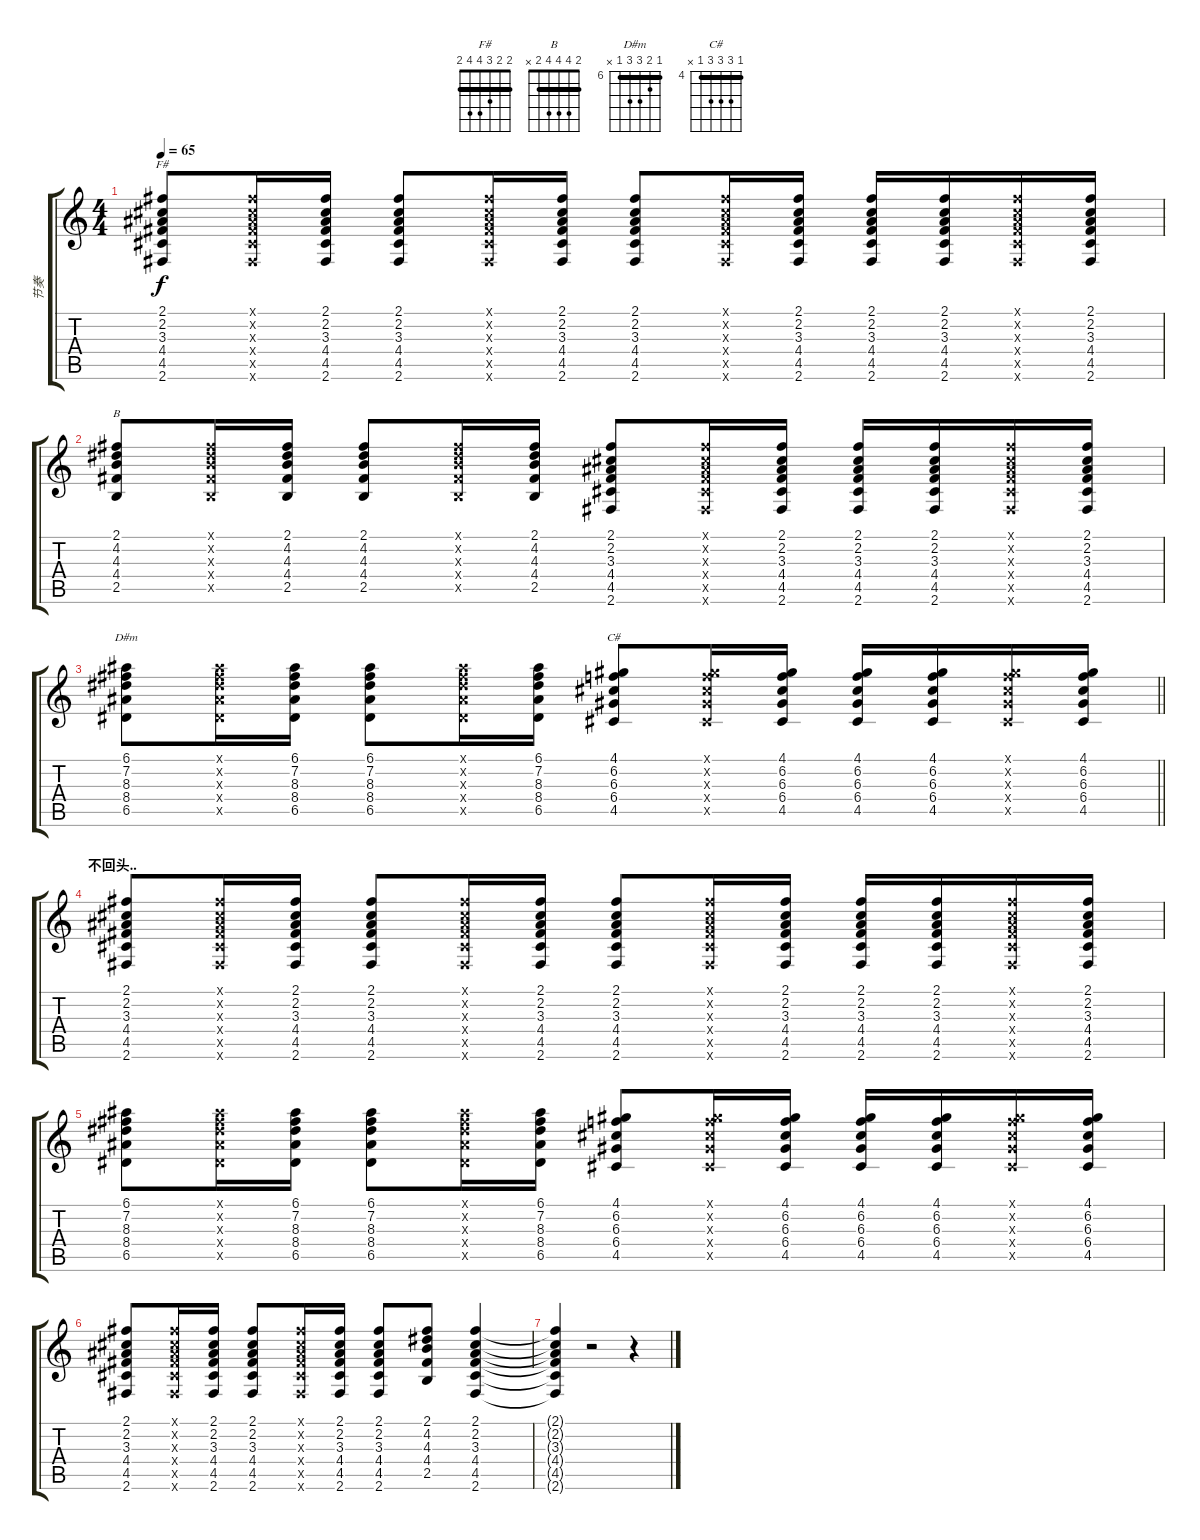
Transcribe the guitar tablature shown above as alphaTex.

\track ("节奏" "节奏") {instrument acousticguitarnylon}
\staff {score tabs}
\tuning (E4 B3 G3 D3 A2 E2) {hide}
\chord ("F#" 2 2 3 4 4 2) {barre 2}
\chord ("B" 2 4 4 4 2 x) {barre 2}
\chord ("D#m" 6 7 8 8 6 x) {firstfret 6 barre 6}
\chord ("C#" 4 6 6 6 4 x) {firstfret 4 barre 4}
\ts (4 4)
\tempo 65
\clef g2
\ks c
(2.1 2.2 3.3 4.4 4.5 2.6).8{ch "F#" dy f} (2.1{x} 2.2{x} 3.3{x} 4.4{x} 4.5{x} 2.6{x}).16 (2.1 2.2 3.3 4.4 4.5 2.6).16 (2.1 2.2 3.3 4.4 4.5 2.6).8 (2.1{x} 2.2{x} 3.3{x} 4.4{x} 4.5{x} 2.6{x}).16 (2.1 2.2 3.3 4.4 4.5 2.6).16 (2.1 2.2 3.3 4.4 4.5 2.6).8 (2.1{x} 2.2{x} 3.3{x} 4.4{x} 4.5{x} 2.6{x}).16 (2.1 2.2 3.3 4.4 4.5 2.6).16 (2.1 2.2 3.3 4.4 4.5 2.6).16 (2.1 2.2 3.3 4.4 4.5 2.6).16 (2.1{x} 2.2{x} 3.3{x} 4.4{x} 4.5{x} 2.6{x}).16 (2.1 2.2 3.3 4.4 4.5 2.6).16 |
(2.1 4.2 4.3 4.4 2.5).8{ch "B"} (2.1{x} 4.2{x} 4.3{x} 4.4{x} 2.5{x}).16 (2.1 4.2 4.3 4.4 2.5).16 (2.1 4.2 4.3 4.4 2.5).8 (2.1{x} 4.2{x} 4.3{x} 4.4{x} 2.5{x}).16 (2.1 4.2 4.3 4.4 2.5).16 (2.1 2.2 3.3 4.4 4.5 2.6).8 (2.1{x} 2.2{x} 3.3{x} 4.4{x} 4.5{x} 2.6{x}).16 (2.1 2.2 3.3 4.4 4.5 2.6).16 (2.1 2.2 3.3 4.4 4.5 2.6).16 (2.1 2.2 3.3 4.4 4.5 2.6).16 (2.1{x} 2.2{x} 3.3{x} 4.4{x} 4.5{x} 2.6{x}).16 (2.1 2.2 3.3 4.4 4.5 2.6).16 |
\barLineRight lightlight
(6.1 7.2 8.3 8.4 6.5).8{ch "D#m"} (6.1{x} 7.2{x} 8.3{x} 8.4{x} 6.5{x}).16 (6.1 7.2 8.3 8.4 6.5).16 (6.1 7.2 8.3 8.4 6.5).8 (6.1{x} 7.2{x} 8.3{x} 8.4{x} 6.5{x}).16 (6.1 7.2 8.3 8.4 6.5).16 (4.1 6.2 6.3 6.4 4.5).8{ch "C#"} (4.1{x} 6.2{x} 6.3{x} 6.4{x} 4.5{x}).16 (4.1 6.2 6.3 6.4 4.5).16 (4.1 6.2 6.3 6.4 4.5).16 (4.1 6.2 6.3 6.4 4.5).16 (4.1{x} 6.2{x} 6.3{x} 6.4{x} 4.5{x}).16 (4.1 6.2 6.3 6.4 4.5).16 |
\section ("" "不回头..")
(2.1 2.2 3.3 4.4 4.5 2.6).8 (2.1{x} 2.2{x} 3.3{x} 4.4{x} 4.5{x} 2.6{x}).16 (2.1 2.2 3.3 4.4 4.5 2.6).16 (2.1 2.2 3.3 4.4 4.5 2.6).8 (2.1{x} 2.2{x} 3.3{x} 4.4{x} 4.5{x} 2.6{x}).16 (2.1 2.2 3.3 4.4 4.5 2.6).16 (2.1 2.2 3.3 4.4 4.5 2.6).8 (2.1{x} 2.2{x} 3.3{x} 4.4{x} 4.5{x} 2.6{x}).16 (2.1 2.2 3.3 4.4 4.5 2.6).16 (2.1 2.2 3.3 4.4 4.5 2.6).16 (2.1 2.2 3.3 4.4 4.5 2.6).16 (2.1{x} 2.2{x} 3.3{x} 4.4{x} 4.5{x} 2.6{x}).16 (2.1 2.2 3.3 4.4 4.5 2.6).16 |
(6.1 7.2 8.3 8.4 6.5).8 (6.1{x} 7.2{x} 8.3{x} 8.4{x} 6.5{x}).16 (6.1 7.2 8.3 8.4 6.5).16 (6.1 7.2 8.3 8.4 6.5).8 (6.1{x} 7.2{x} 8.3{x} 8.4{x} 6.5{x}).16 (6.1 7.2 8.3 8.4 6.5).16 (4.1 6.2 6.3 6.4 4.5).8 (4.1{x} 6.2{x} 6.3{x} 6.4{x} 4.5{x}).16 (4.1 6.2 6.3 6.4 4.5).16 (4.1 6.2 6.3 6.4 4.5).16 (4.1 6.2 6.3 6.4 4.5).16 (4.1{x} 6.2{x} 6.3{x} 6.4{x} 4.5{x}).16 (4.1 6.2 6.3 6.4 4.5).16 |
(2.1 2.2 3.3 4.4 4.5 2.6).8 (2.1{x} 2.2{x} 3.3{x} 4.4{x} 4.5{x} 2.6{x}).16 (2.1 2.2 3.3 4.4 4.5 2.6).16 (2.1 2.2 3.3 4.4 4.5 2.6).8 (2.1{x} 2.2{x} 3.3{x} 4.4{x} 4.5{x} 2.6{x}).16 (2.1 2.2 3.3 4.4 4.5 2.6).16 (2.1 2.2 3.3 4.4 4.5 2.6).8 (2.1 4.2 4.3 4.4 2.5).8 (2.1 2.2 3.3 4.4 4.5 2.6).4 |
(2.1{t} 2.2{t} 3.3{t} 4.4{t} 4.5{t} 2.6{t}).4 r.2 r.4
